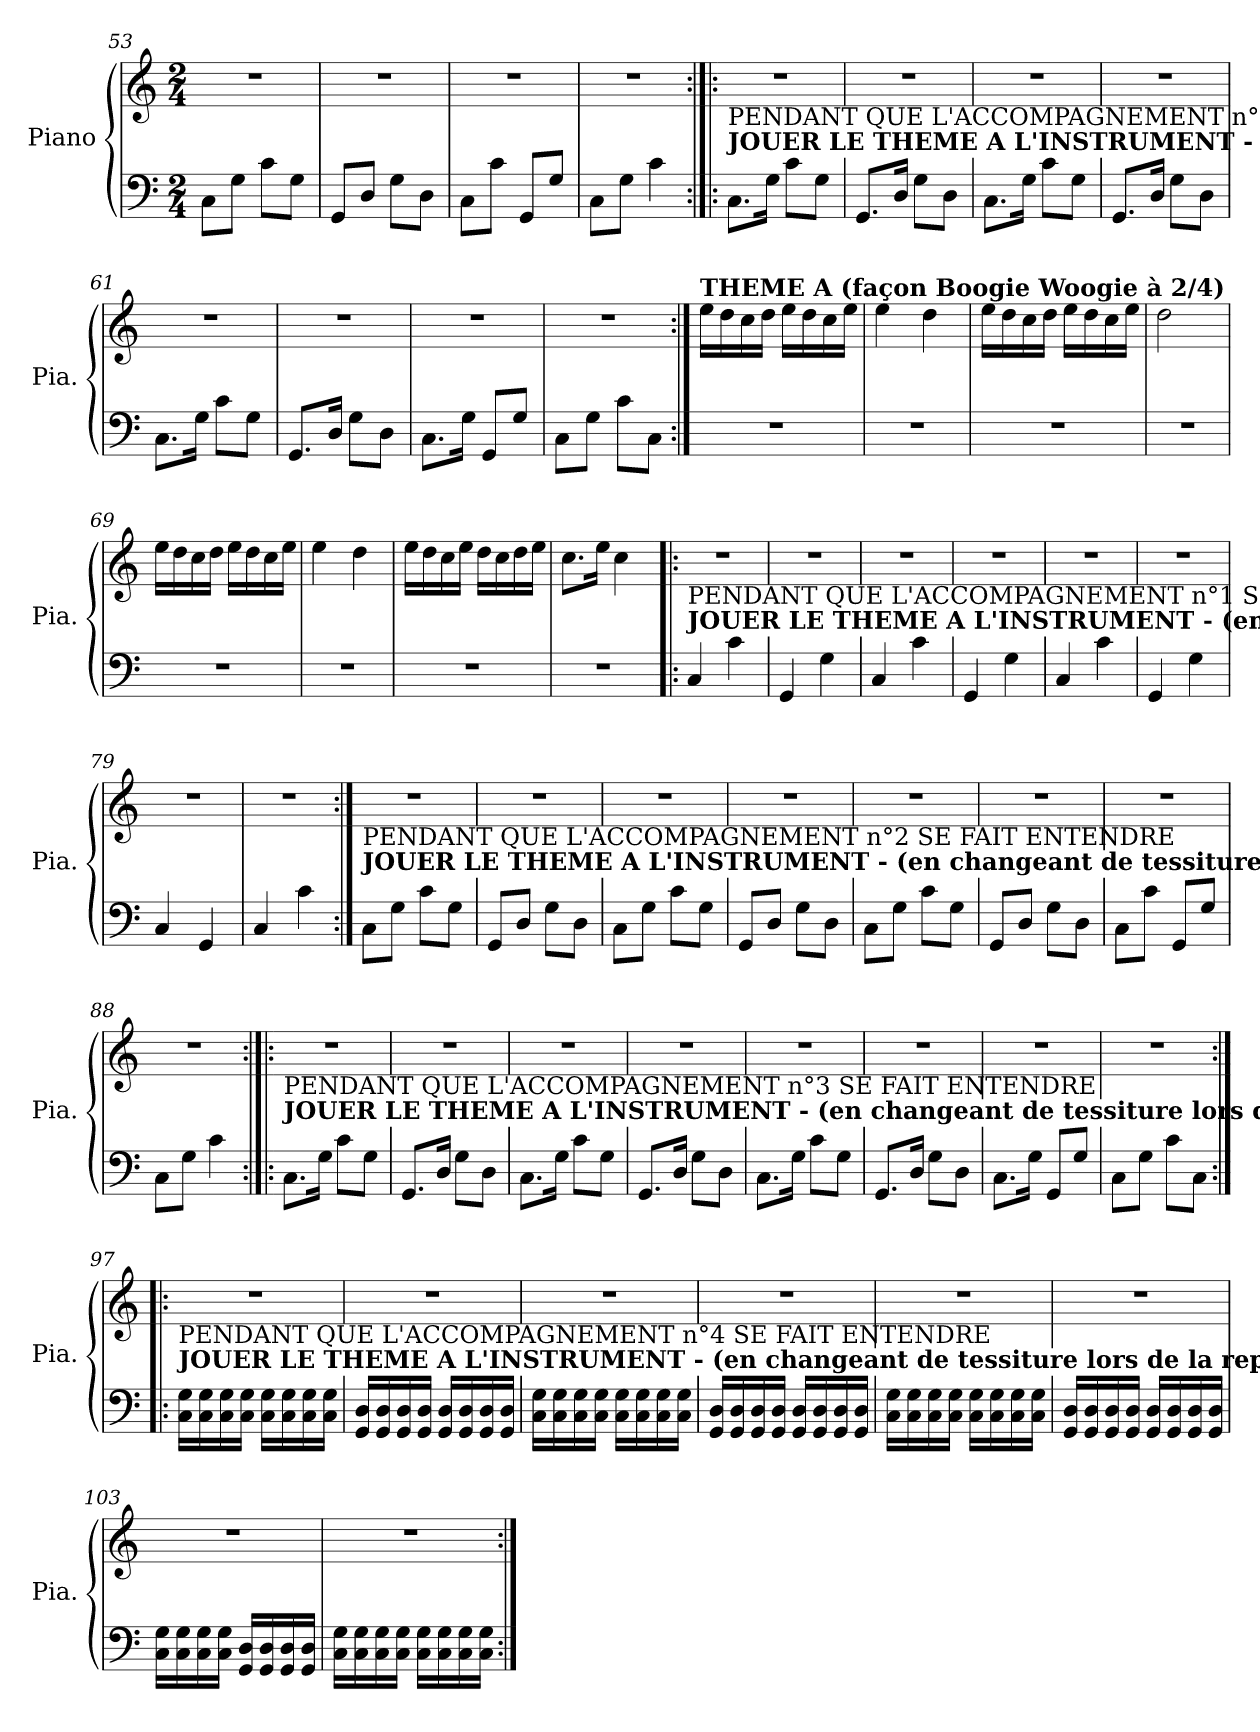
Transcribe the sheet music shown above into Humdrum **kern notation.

**kern	**kern
*part1	*part1
*staff2	*staff1
*I"Piano	*
*I'Pia.	*
*clefF4	*clefG2
*k[]	*k[]
*M2/4	*M2/4
=53	=53
8C\L	2r
8G\J	.
8c\L	.
8G\J	.
=54	=54
8GG/L	2r
8D/J	.
8G\L	.
8D\J	.
=55	=55
8C\L	2r
8c\J	.
8GG/L	.
8G/J	.
=56	=56
8C\L	2r
8G\J	.
4c\	.
!!LO:LB:g=z
=57:|!|:	=57:|!|:
!LO:TX:a:B:t=JOUER LE THEME A L'INSTRUMENT - (en changeant de tessiture lors de la reprise)	!
!LO:TX:a:t=PENDANT QUE L'ACCOMPAGNEMENT n°3 SE FAIT ENTENDRE	!
8.C\L	2r
16G\Jk	.
8c\L	.
8G\J	.
=58	=58
8.GG/L	2r
16D/Jk	.
8G\L	.
8D\J	.
=59	=59
8.C\L	2r
16G\Jk	.
8c\L	.
8G\J	.
=60	=60
8.GG/L	2r
16D/Jk	.
8G\L	.
8D\J	.
=61	=61
8.C\L	2r
16G\Jk	.
8c\L	.
8G\J	.
=62	=62
8.GG/L	2r
16D/Jk	.
8G\L	.
8D\J	.
=63	=63
8.C\L	2r
16G\Jk	.
8GG/L	.
8G/J	.
=64	=64
8C\L	2r
8G\J	.
8c\L	.
8C\J	.
!!LO:LB:g=z
=65:|!	=65:|!
*	*MM69
!	!LO:TX:a:B:t=THEME A (façon Boogie Woogie à 2/4)
2r	16ee\LL
.	16dd\
.	16cc\
.	16dd\JJ
.	16ee\LL
.	16dd\
.	16cc\
.	16ee\JJ
=66	=66
2r	4ee\
.	4dd\
=67	=67
2r	16ee\LL
.	16dd\
.	16cc\
.	16dd\JJ
.	16ee\LL
.	16dd\
.	16cc\
.	16ee\JJ
=68	=68
2r	2dd\
=69	=69
2r	16ee\LL
.	16dd\
.	16cc\
.	16dd\JJ
.	16ee\LL
.	16dd\
.	16cc\
.	16ee\JJ
=70	=70
2r	4ee\
.	4dd\
=71	=71
2r	16ee\LL
.	16dd\
.	16cc\
.	16ee\JJ
.	16dd\LL
.	16cc\
.	16dd\
.	16ee\JJ
=72	=72
2r	8.cc\L
.	16ee\Jk
.	4cc\
!!LO:LB:g=z
=73!|:	=73!|:
!LO:TX:a:B:t=JOUER LE THEME A L'INSTRUMENT - (en changeant de tessiture lors de la reprise)	!
!LO:TX:a:t=PENDANT QUE L'ACCOMPAGNEMENT n°1 SE FAIT ENTENDRE	!
4C/	2r
4c\	.
=74	=74
4GG/	2r
4G\	.
=75	=75
4C/	2r
4c\	.
=76	=76
4GG/	2r
4G\	.
=77	=77
4C/	2r
4c\	.
=78	=78
4GG/	2r
4G\	.
=79	=79
4C/	2r
4GG/	.
=80	=80
4C/	2r
4c\	.
!!LO:LB:g=z
=81:|!	=81:|!
!LO:TX:a:B:t=JOUER LE THEME A L'INSTRUMENT - (en changeant de tessiture lors de la reprise)	!
!LO:TX:a:t=PENDANT QUE L'ACCOMPAGNEMENT n°2 SE FAIT ENTENDRE	!
8C\L	2r
8G\J	.
8c\L	.
8G\J	.
=82	=82
8GG/L	2r
8D/J	.
8G\L	.
8D\J	.
=83	=83
8C\L	2r
8G\J	.
8c\L	.
8G\J	.
=84	=84
8GG/L	2r
8D/J	.
8G\L	.
8D\J	.
=85	=85
8C\L	2r
8G\J	.
8c\L	.
8G\J	.
=86	=86
8GG/L	2r
8D/J	.
8G\L	.
8D\J	.
=87	=87
8C\L	2r
8c\J	.
8GG/L	.
8G/J	.
=88	=88
8C\L	2r
8G\J	.
4c\	.
!!LO:LB:g=z
=89:|!|:	=89:|!|:
!LO:TX:a:B:t=JOUER LE THEME A L'INSTRUMENT - (en changeant de tessiture lors de la reprise)	!
!LO:TX:a:t=PENDANT QUE L'ACCOMPAGNEMENT n°3 SE FAIT ENTENDRE	!
8.C\L	2r
16G\Jk	.
8c\L	.
8G\J	.
=90	=90
8.GG/L	2r
16D/Jk	.
8G\L	.
8D\J	.
=91	=91
8.C\L	2r
16G\Jk	.
8c\L	.
8G\J	.
=92	=92
8.GG/L	2r
16D/Jk	.
8G\L	.
8D\J	.
=93	=93
8.C\L	2r
16G\Jk	.
8c\L	.
8G\J	.
=94	=94
8.GG/L	2r
16D/Jk	.
8G\L	.
8D\J	.
=95	=95
8.C\L	2r
16G\Jk	.
8GG/L	.
8G/J	.
=96	=96
8C\L	2r
8G\J	.
8c\L	.
8C\J	.
!!LO:LB:g=z
=97:|!|:	=97:|!|:
!LO:TX:a:B:t=JOUER LE THEME A L'INSTRUMENT - (en changeant de tessiture lors de la reprise)	!
!LO:TX:a:t=PENDANT QUE L'ACCOMPAGNEMENT n°4 SE FAIT ENTENDRE	!
16C\ 16G\LL	2r
16C\ 16G\	.
16C\ 16G\	.
16C\ 16G\JJ	.
16C\ 16G\LL	.
16C\ 16G\	.
16C\ 16G\	.
16C\ 16G\JJ	.
=98	=98
16GG/ 16D/LL	2r
16GG/ 16D/	.
16GG/ 16D/	.
16GG/ 16D/JJ	.
16GG/ 16D/LL	.
16GG/ 16D/	.
16GG/ 16D/	.
16GG/ 16D/JJ	.
=99	=99
16C\ 16G\LL	2r
16C\ 16G\	.
16C\ 16G\	.
16C\ 16G\JJ	.
16C\ 16G\LL	.
16C\ 16G\	.
16C\ 16G\	.
16C\ 16G\JJ	.
=100	=100
16GG/ 16D/LL	2r
16GG/ 16D/	.
16GG/ 16D/	.
16GG/ 16D/JJ	.
16GG/ 16D/LL	.
16GG/ 16D/	.
16GG/ 16D/	.
16GG/ 16D/JJ	.
=101	=101
16C\ 16G\LL	2r
16C\ 16G\	.
16C\ 16G\	.
16C\ 16G\JJ	.
16C\ 16G\LL	.
16C\ 16G\	.
16C\ 16G\	.
16C\ 16G\JJ	.
=102	=102
16GG/ 16D/LL	2r
16GG/ 16D/	.
16GG/ 16D/	.
16GG/ 16D/JJ	.
16GG/ 16D/LL	.
16GG/ 16D/	.
16GG/ 16D/	.
16GG/ 16D/JJ	.
=103	=103
16C\ 16G\LL	2r
16C\ 16G\	.
16C\ 16G\	.
16C\ 16G\JJ	.
16GG/ 16D/LL	.
16GG/ 16D/	.
16GG/ 16D/	.
16GG/ 16D/JJ	.
=104	=104
16C\ 16G\LL	2r
16C\ 16G\	.
16C\ 16G\	.
16C\ 16G\JJ	.
16C\ 16G\LL	.
16C\ 16G\	.
16C\ 16G\	.
16C\ 16G\JJ	.
=:|!	=:|!
*-	*-
